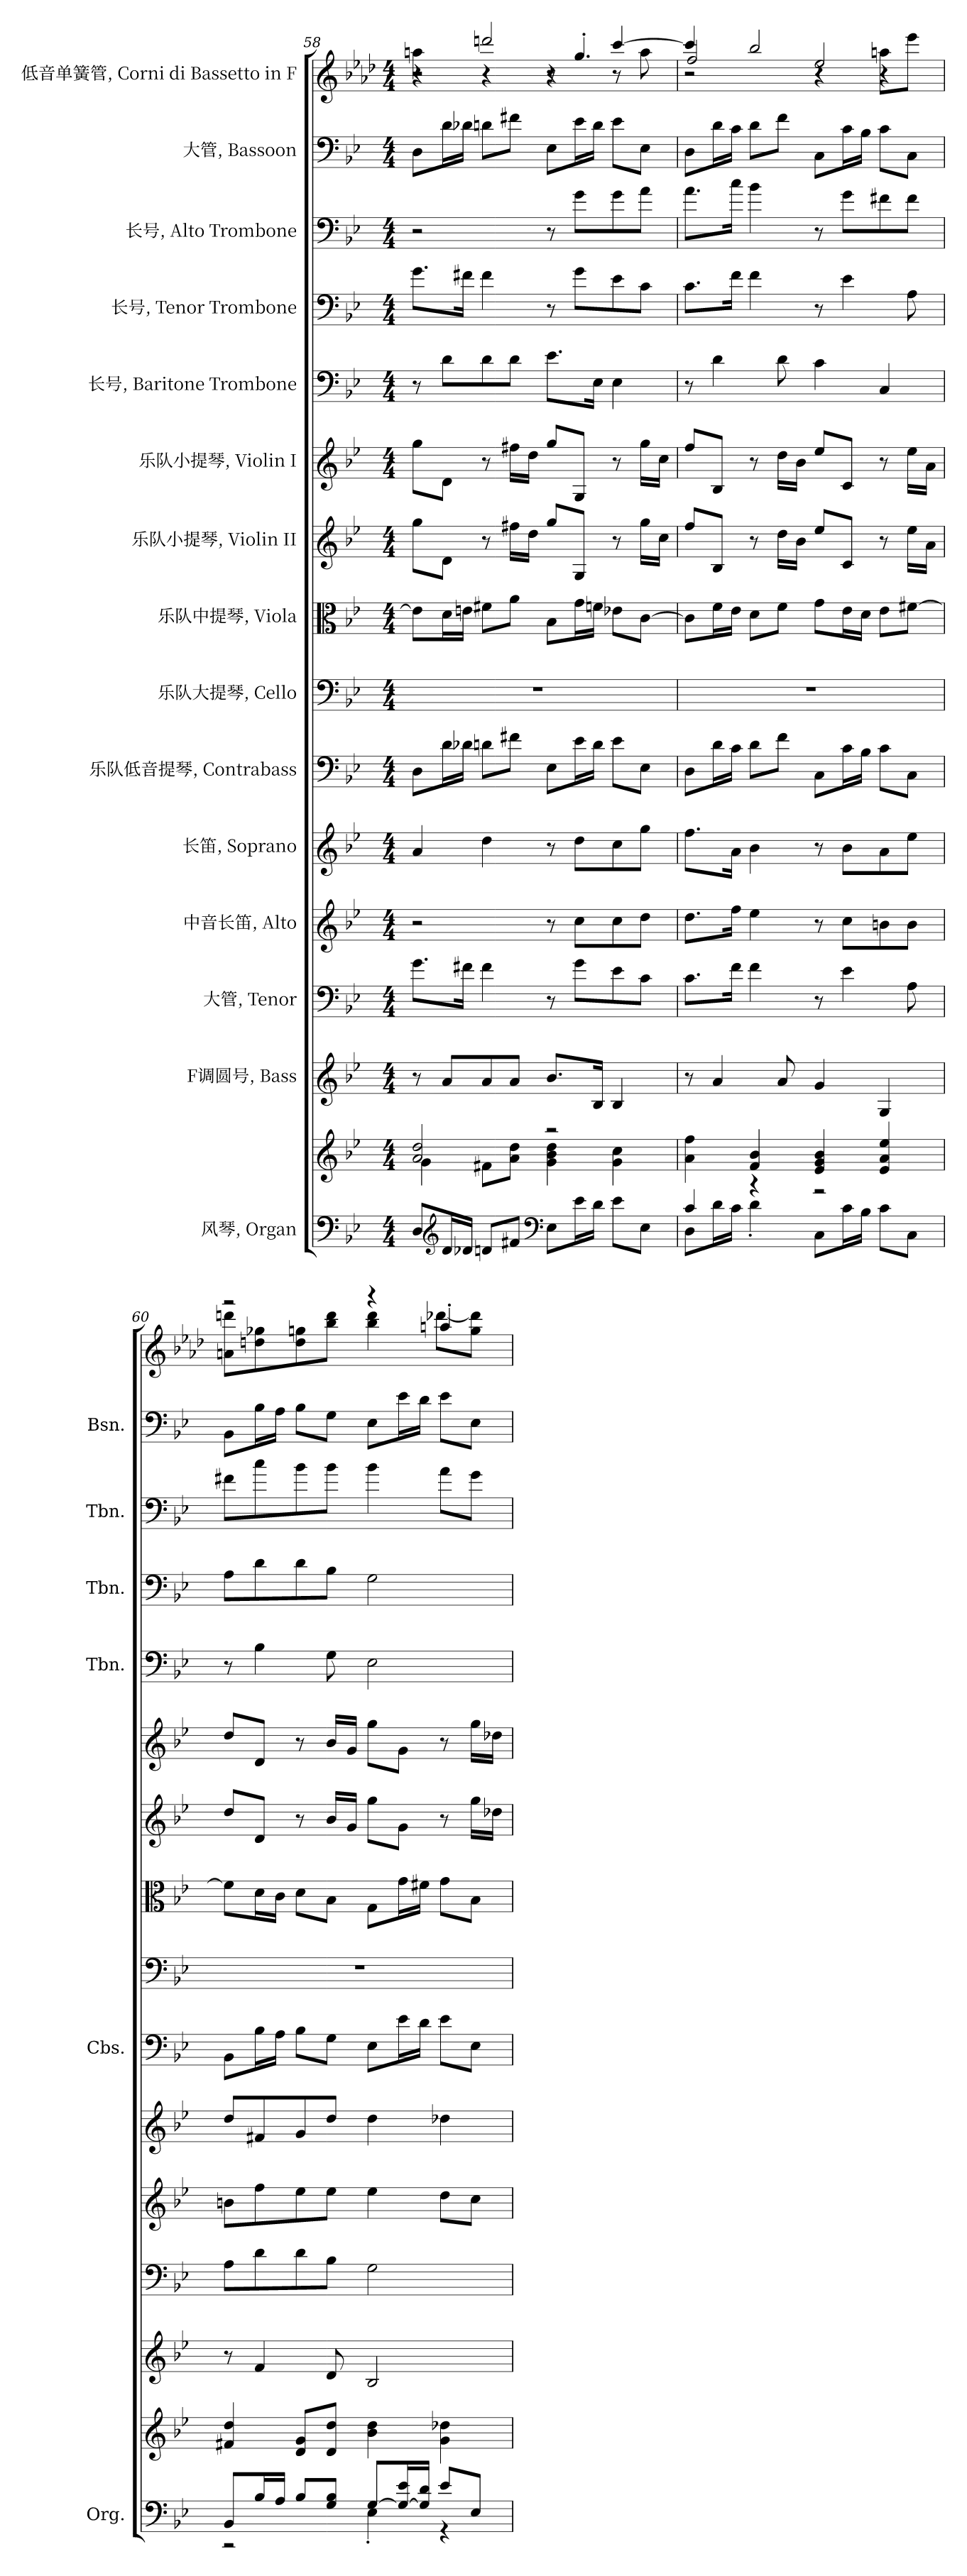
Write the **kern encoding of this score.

**kern	**kern	**kern	**kern	**kern	**kern	**kern	**kern	**kern	**kern	**kern	**kern	**kern	**kern	**kern	**kern
*part15	*part15	*part14	*part13	*part12	*part11	*part10	*part9	*part8	*part7	*part6	*part5	*part4	*part3	*part2	*part1
*staff16	*staff15	*staff14	*staff13	*staff12	*staff11	*staff10	*staff9	*staff8	*staff7	*staff6	*staff5	*staff4	*staff3	*staff2	*staff1
*I"风琴, Organ	*	*I"F调圆号, Bass	*I"大管, Tenor	*I"中音长笛, Alto	*I"长笛, Soprano	*I"乐队低音提琴, Contrabass	*I"乐队大提琴, Cello	*I"乐队中提琴, Viola	*I"乐队小提琴, Violin II	*I"乐队小提琴, Violin I	*I"长号, Baritone Trombone	*I"长号, Tenor Trombone	*I"长号, Alto Trombone	*I"大管, Bassoon	*I"低音单簧管, Corni di Bassetto in F
*I'Org.	*	*	*	*	*	*I'Cbs.	*	*	*	*	*I'Tbn.	*I'Tbn.	*I'Tbn.	*I'Bsn.	*
!!LO:PB:g=z
*clefF4	*clefG2	*clefG2	*clefF4	*clefG2	*clefG2	*clefF4	*clefF4	*clefC3	*clefG2	*clefG2	*clefF4	*clefF4	*clefF4	*clefF4	*clefG2
*	*	*ITrd4c7	*	*ITrd3c5	*	*ITrd7c12	*	*	*	*	*	*	*	*	*ITrd8c14
*k[b-e-]	*k[b-e-]	*k[b-e-a-]	*k[b-e-]	*k[b-]	*k[b-e-]	*k[b-e-]	*k[b-e-]	*k[b-e-]	*k[b-e-]	*k[b-e-]	*k[b-e-]	*k[b-e-]	*k[b-e-]	*k[b-e-]	*k[b-e-a-d-]
*M4/4	*M4/4	*M4/4	*M4/4	*M4/4	*M4/4	*M4/4	*M4/4	*M4/4	*M4/4	*M4/4	*M4/4	*M4/4	*M4/4	*M4/4	*M4/4
=58	=58	=58	=58	=58	=58	=58	=58	=58	=58	=58	=58	=58	=58	=58	=58
*	*^	*	*	*	*	*	*	*	*	*	*	*	*	*	*^
*	*	*	*	*	*	*	*	*	*	*	*	*	*	*	*	*	*^
8D/L	2a/ 2dd/	4g\	8r	8.g\L	2r	4a/	8DD\L	1r	8e\L]	8gg\L	8gg\L	8r	8.g\L	2r	8D\L	4r	4an\	2r
*clefG2	*	*	*	*	*	*	*	*	*	*	*	*	*	*	*	*	*	*
16d/L	.	.	8d/L	.	.	.	16D\L	.	16d\L	8d\J	8d\J	8d\L	.	.	16d\L	.	.	.
16d-X/JJ	.	.	.	16f#X\Jk	.	.	16D-X\JJ	.	16en\JJ	.	.	.	16f#X\Jk	.	16d-X\JJ	.	.	.
8dn/L	.	8f#X\L	8d/	4f#\	.	4dd\	8Dn\L	.	8f#X\L	8r	8r	8d\	4f#\	.	8dn\L	2ddn/	4r	.
8f#X/J	.	8a\ 8dd\J	8d/J	.	.	.	8F#X\J	.	8a\J	16ff#X\LL	16ff#X\LL	8d\J	.	.	8f#X\J	.	.	.
.	.	.	.	.	.	.	.	.	.	16dd\JJ	16dd\JJ	.	.	.	.	.	.	.
*clefF4	*	*	*	*	*	*	*	*	*	*	*	*	*	*	*	*	*	*
8E-\L	2r	4g\ 4b-\ 4dd\	8.e-/L	8r	8r	8r	8EE-\L	.	8B-\L	8gg/L	8gg/L	8.e-\L	8r	8r	8E-\L	.	4r	8r
16e-\L	.	.	.	8g\L	8g\L	8dd\L	16E-\L	.	16g\L	8G/J	8G/J	.	8g\L	8g\L	16e-\L	.	.	4.g'/
16d\JJ	.	.	16E-/Jk	.	.	.	16D\JJ	.	16fn\JJ	.	.	16E-\Jk	.	.	16d\JJ	.	.	.
8e-\L	.	4g\ 4cc\	4E-/	8e-\	8g\	8cc\	8E-\L	.	8e-X\L	8r	8r	4E-\	8e-\	8g\	8e-\L	[4cc/	8r	.
8E-\J	.	.	.	8c\J	8a\J	8gg\J	8EE-\J	.	[8c\J	16gg\LL	16gg\LL	.	8c\J	8a\J	8E-\J	.	8a\	.
.	.	.	.	.	.	.	.	.	.	16cc\JJ	16cc\JJ	.	.	.	.	.	.	.
*	*v	*v	*	*	*	*	*	*	*	*	*	*	*	*	*	*	*	*
=59	=59	=59	=59	=59	=59	=59	=59	=59	=59	=59	=59	=59	=59	=59	=59	=59	=59
*^	*	*	*	*	*	*	*	*	*	*	*	*	*	*	*	*	*
4c/	8D\L	4a\ 4ff\	8r	8.c\L	8.a\L	8.ff\L	8DD\L	1r	8c\L]	8ff/L	8ff/L	8r	8.c\L	8.a\L	8D\L	4cc/]	2r	2f/
.	16d\L	.	4d/	.	.	.	16D\L	.	16f\L	8B-/J	8B-/J	4d\	.	.	16d\L	.	.	.
.	16c\JJ	.	.	16f\Jk	16cc\Jk	16a\Jk	16C\JJ	.	16e-\JJ	.	.	.	16f\Jk	16cc\Jk	16c\JJ	.	.	.
4r	4d'\	4f/ 4b-/	.	4f\	4b-\	4b-\	8D\L	.	8d\L	8r	8r	.	4f\	4b-\	8d\L	2b-/	.	.
.	.	.	8d/	.	.	.	8F\J	.	8f\J	16dd\LL	16dd\LL	8d\	.	.	8f\J	.	.	.
.	.	.	.	.	.	.	.	.	.	16b-\JJ	16b-\JJ	.	.	.	.	.	.	.
2r	8C\L	4e-/ 4g/ 4b-/	4c/	8r	8r	8r	8CC\L	.	8g\L	8ee-/L	8ee-/L	4c\	8r	8r	8C\L	.	4r	2e-/
.	16c\L	.	.	4e-\	8g\L	8b-\L	16C\L	.	16e-\L	8c/J	8c/J	.	4e-\	8g\L	16c\L	.	.	.
.	16B-\JJ	.	.	.	.	.	16BB-\JJ	.	16d\JJ	.	.	.	.	.	16B-\JJ	.	.	.
.	8c\L	4e-/ 4a/ 4ee-/	4C/	.	8f#X\	8a\	8C\L	.	8e-\L	8r	8r	4C/	.	8f#X\	8c\L	4r	8an\L	.
.	8C\J	.	.	8A\	8f#\J	8ee-\J	8CC\J	.	[8f#X\J	16ee-\LL	16ee-\LL	.	8A\	8f#\J	8C\J	.	8ee-\J	.
.	.	.	.	.	.	.	.	.	.	16a\JJ	16a\JJ	.	.	.	.	.	.	.
*	*	*	*	*	*	*	*	*	*	*	*	*	*	*	*	*	*v	*v
!!LO:PB:g=z
=60	=60	=60	=60	=60	=60	=60	=60	=60	=60	=60	=60	=60	=60	=60	=60	=60	=60
8BB-/L	2r	4f#X/ 4dd/	8r	8A\L	8f#X\L	8dd/L	8BBB-\L	1r	8f#\L]	8dd/L	8dd/L	8r	8A\L	8f#X\L	8BB-\L	2r	8An\ 8ddn\L
16B-/L	.	.	4B-/	8d\	8cc\	8f#X/	16BB-\L	.	16d\L	8d/J	8d/J	4B-\	8d\	8cc\	16B-\L	.	8dn\ 8g-X\
16A/JJ	.	.	.	.	.	.	16AA\JJ	.	16c\JJ	.	.	.	.	.	16A\JJ	.	.
8B-/L	.	8d/ 8g/L	.	8d\	8b-\	8g/	8BB-\L	.	8d\L	8r	8r	.	8d\	8b-\	8B-\L	.	8d\ 8gn\
8G/ 8B-/J	.	8d/ 8dd/J	8G/	8B-\J	8b-\J	8dd/J	8GG\J	.	8B-\J	16b-/LL	16b-/LL	8G\	8B-\J	8b-\J	8G\J	.	8b-\ 8dd\J
.	.	.	.	.	.	.	.	.	.	16g/JJ	16g/JJ	.	.	.	.	.	.
[8G/L	4E-'\	4b-\ 4dd\	2E-/	2G\	4b-\	4dd\	8EE-\L	.	8G\L	8gg\L	8gg\L	2E-\	2G\	4b-\	8E-\L	4r	4b-\ 4dd\
16G/_ 16e-/L	.	.	.	.	.	.	16E-\L	.	16g\L	8g\J	8g\J	.	.	.	16e-\L	.	.
16G/] 16d/JJ	.	.	.	.	.	.	16D\JJ	.	16f#X\JJ	.	.	.	.	.	16d\JJ	.	.
8e-/L	4r	4g\ 4dd-X\	.	.	8a\L	4dd-X\	8E-\L	.	8g\L	8r	8r	.	.	8a\L	8e-\L	4an'/	[8dd-X\L
8E-/J	.	.	.	.	8g\J	.	8EE-\J	.	8B-\J	16gg\LL	16gg\LL	.	.	8g\J	8E-\J	.	8g\ 8dd-\]J
.	.	.	.	.	.	.	.	.	.	16dd-X\JJ	16dd-X\JJ	.	.	.	.	.	.
*v	*v	*	*	*	*	*	*	*	*	*	*	*	*	*	*	*v	*v
=	=	=	=	=	=	=	=	=	=	=	=	=	=	=	=
*-	*-	*-	*-	*-	*-	*-	*-	*-	*-	*-	*-	*-	*-	*-	*-
